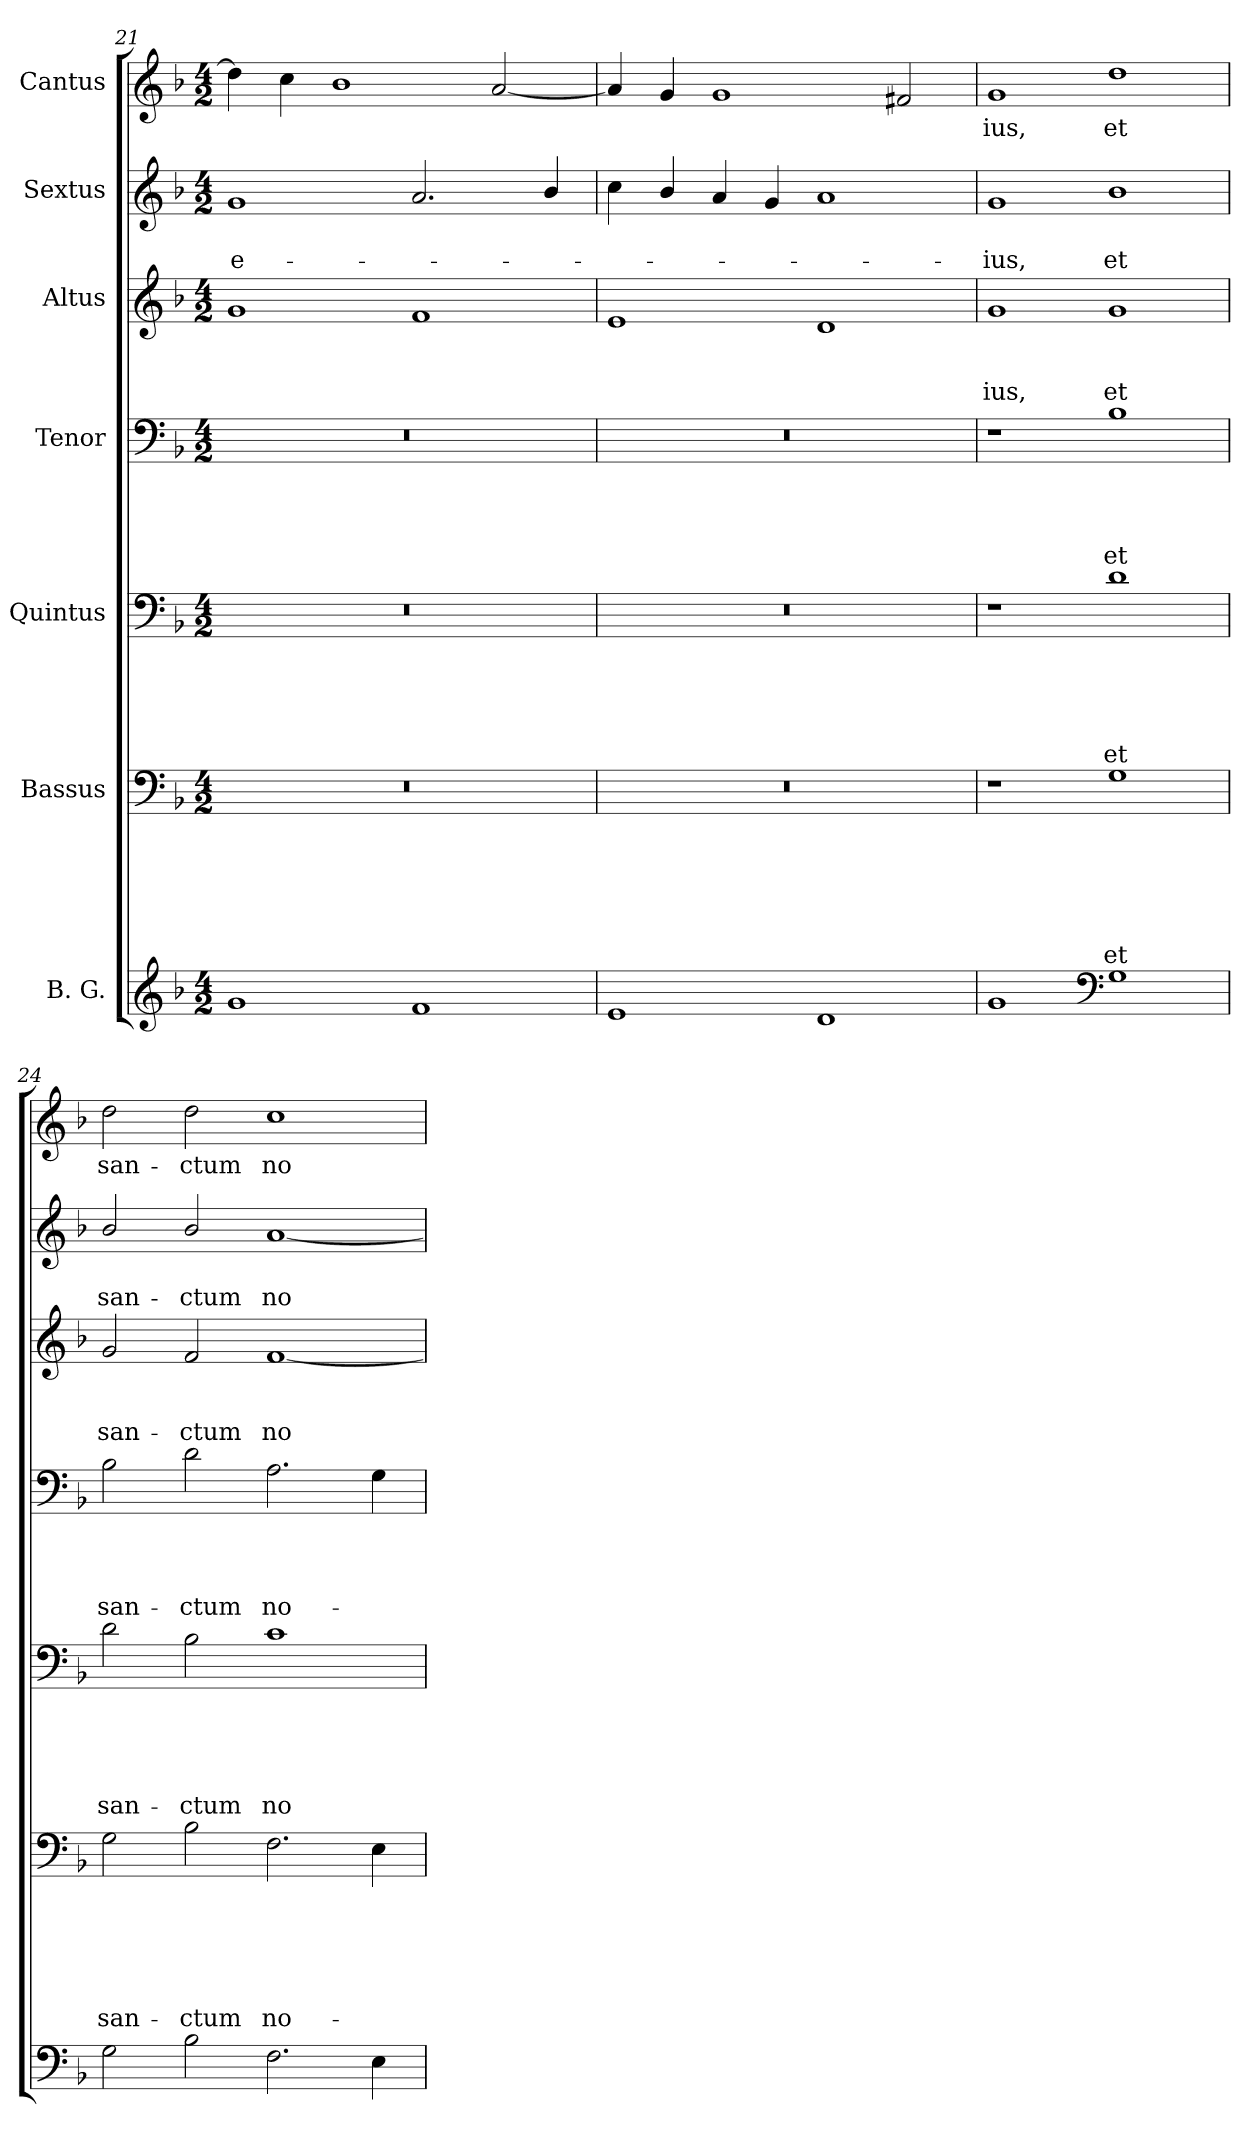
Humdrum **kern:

**kern	**kern	**text	**text	**text	**text	**text	**text	**kern	**text	**text	**text	**text	**text	**kern	**text	**text	**text	**text	**kern	**text	**text	**text	**kern	**text	**text	**kern	**text
*part7	*part6	*part6	*part6	*part6	*part6	*part6	*part6	*part5	*part5	*part5	*part5	*part5	*part5	*part4	*part4	*part4	*part4	*part4	*part3	*part3	*part3	*part3	*part2	*part2	*part2	*part1	*part1
*staff7	*staff6	*staff6	*staff6	*staff6	*staff6	*staff6	*staff6	*staff5	*staff5	*staff5	*staff5	*staff5	*staff5	*staff4	*staff4	*staff4	*staff4	*staff4	*staff3	*staff3	*staff3	*staff3	*staff2	*staff2	*staff2	*staff1	*staff1
*I"B. G.	*I"Bassus	*	*	*	*	*	*	*I"Quintus	*	*	*	*	*	*I"Tenor	*	*	*	*	*I"Altus	*	*	*	*I"Sextus	*	*	*I"Cantus	*
*clefG2	*clefF4	*	*	*	*	*	*	*clefF4	*	*	*	*	*	*clefF4	*	*	*	*	*clefG2	*	*	*	*clefG2	*	*	*clefG2	*
*k[b-]	*k[b-]	*	*	*	*	*	*	*k[b-]	*	*	*	*	*	*k[b-]	*	*	*	*	*k[b-]	*	*	*	*k[b-]	*	*	*k[b-]	*
*F:	*F:	*	*	*	*	*	*	*F:	*	*	*	*	*	*F:	*	*	*	*	*F:	*	*	*	*F:	*	*	*F:	*
*M4/2	*M4/2	*	*	*	*	*	*	*M4/2	*	*	*	*	*	*M4/2	*	*	*	*	*M4/2	*	*	*	*M4/2	*	*	*M4/2	*
=21	=21	=21	=21	=21	=21	=21	=21	=21	=21	=21	=21	=21	=21	=21	=21	=21	=21	=21	=21	=21	=21	=21	=21	=21	=21	=21	=21
!	!LO:N:vis=1	!	!	!	!	!	!	!LO:N:vis=1	!	!	!	!	!	!LO:N:vis=1	!	!	!	!	!	!	!	!	!	!	!LO:LY:b	!	!
1g	0r	.	.	.	.	.	.	0r	.	.	.	.	.	0r	.	.	.	.	1g	.	.	.	1g	.	e-	4dd\]	.
.	.	.	.	.	.	.	.	.	.	.	.	.	.	.	.	.	.	.	.	.	.	.	.	.	.	4cc\	.
.	.	.	.	.	.	.	.	.	.	.	.	.	.	.	.	.	.	.	.	.	.	.	.	.	.	1b-	.
1f	.	.	.	.	.	.	.	.	.	.	.	.	.	.	.	.	.	.	1f	.	.	.	2.a/	.	.	.	.
.	.	.	.	.	.	.	.	.	.	.	.	.	.	.	.	.	.	.	.	.	.	.	.	.	.	[<2a/	.
.	.	.	.	.	.	.	.	.	.	.	.	.	.	.	.	.	.	.	.	.	.	.	4b-/	.	.	.	.
=22	=22	=22	=22	=22	=22	=22	=22	=22	=22	=22	=22	=22	=22	=22	=22	=22	=22	=22	=22	=22	=22	=22	=22	=22	=22	=22	=22
!	!LO:N:vis=1	!	!	!	!	!	!	!LO:N:vis=1	!	!	!	!	!	!LO:N:vis=1	!	!	!	!	!	!	!	!	!	!	!	!	!
1e	0r	.	.	.	.	.	.	0r	.	.	.	.	.	0r	.	.	.	.	1e	.	.	.	4cc\	.	.	4a/]	.
.	.	.	.	.	.	.	.	.	.	.	.	.	.	.	.	.	.	.	.	.	.	.	4b-/	.	.	4g/	.
.	.	.	.	.	.	.	.	.	.	.	.	.	.	.	.	.	.	.	.	.	.	.	4a/	.	.	1g	.
.	.	.	.	.	.	.	.	.	.	.	.	.	.	.	.	.	.	.	.	.	.	.	4g/	.	.	.	.
1d	.	.	.	.	.	.	.	.	.	.	.	.	.	.	.	.	.	.	1d	.	.	.	1a	.	.	.	.
.	.	.	.	.	.	.	.	.	.	.	.	.	.	.	.	.	.	.	.	.	.	.	.	.	.	2f#X/	.
=23	=23	=23	=23	=23	=23	=23	=23	=23	=23	=23	=23	=23	=23	=23	=23	=23	=23	=23	=23	=23	=23	=23	=23	=23	=23	=23	=23
!	!	!	!	!	!	!	!	!	!	!	!	!	!	!	!	!	!	!	!	!	!	!LO:LY:b	!	!	!LO:LY:b	!	!LO:LY:b
1g	1r	.	.	.	.	.	.	1r	.	.	.	.	.	1r	.	.	.	.	1g	.	.	-ius,	1g	.	-ius,	1g	-ius,
*clefF4	*	*	*	*	*	*	*	*	*	*	*	*	*	*	*	*	*	*	*	*	*	*	*	*	*	*	*
!	!	!	!	!	!	!	!LO:LY:b	!	!	!	!	!	!LO:LY:b	!	!	!	!	!LO:LY:b	!	!	!	!LO:LY:b	!	!	!LO:LY:b	!	!LO:LY:b
1G	1G	.	.	.	.	.	et	1d	.	.	.	.	et	1B-	.	.	.	et	1g	.	.	et	1b-	.	et	1dd	et
!!LO:PB:g=z
=24	=24	=24	=24	=24	=24	=24	=24	=24	=24	=24	=24	=24	=24	=24	=24	=24	=24	=24	=24	=24	=24	=24	=24	=24	=24	=24	=24
!	!	!	!	!	!	!	!LO:LY:b	!	!	!	!	!	!LO:LY:b	!	!	!	!	!LO:LY:b	!	!	!	!LO:LY:b	!	!	!LO:LY:b	!	!LO:LY:b
2G\	2G\	.	.	.	.	.	san-	2d\	.	.	.	.	san-	2B-\	.	.	.	san-	2g/	.	.	san-	2b-/	.	san-	2dd\	san-
!	!	!	!	!	!	!	!LO:LY:b	!	!	!	!	!	!LO:LY:b	!	!	!	!	!LO:LY:b	!	!	!	!LO:LY:b	!	!	!LO:LY:b	!	!LO:LY:b
2B-\	2B-\	.	.	.	.	.	-ctum	2B-\	.	.	.	.	-ctum	2d\	.	.	.	-ctum	2f/	.	.	-ctum	2b-/	.	-ctum	2dd\	-ctum
!	!	!	!	!	!	!	!LO:LY:b	!	!	!	!	!	!LO:LY:b	!	!	!	!	!LO:LY:b	!	!	!	!LO:LY:b	!	!	!LO:LY:b	!	!LO:LY:b
2.F\	2.F\	.	.	.	.	.	no-	1c	.	.	.	.	no-	2.A\	.	.	.	no-	[<1f	.	.	no-	[<1a	.	no-	1cc	no-
4E\	4E\	.	.	.	.	.	.	.	.	.	.	.	.	4G\	.	.	.	.	.	.	.	.	.	.	.	.	.
=	=	=	=	=	=	=	=	=	=	=	=	=	=	=	=	=	=	=	=	=	=	=	=	=	=	=	=
*-	*-	*-	*-	*-	*-	*-	*-	*-	*-	*-	*-	*-	*-	*-	*-	*-	*-	*-	*-	*-	*-	*-	*-	*-	*-	*-	*-
